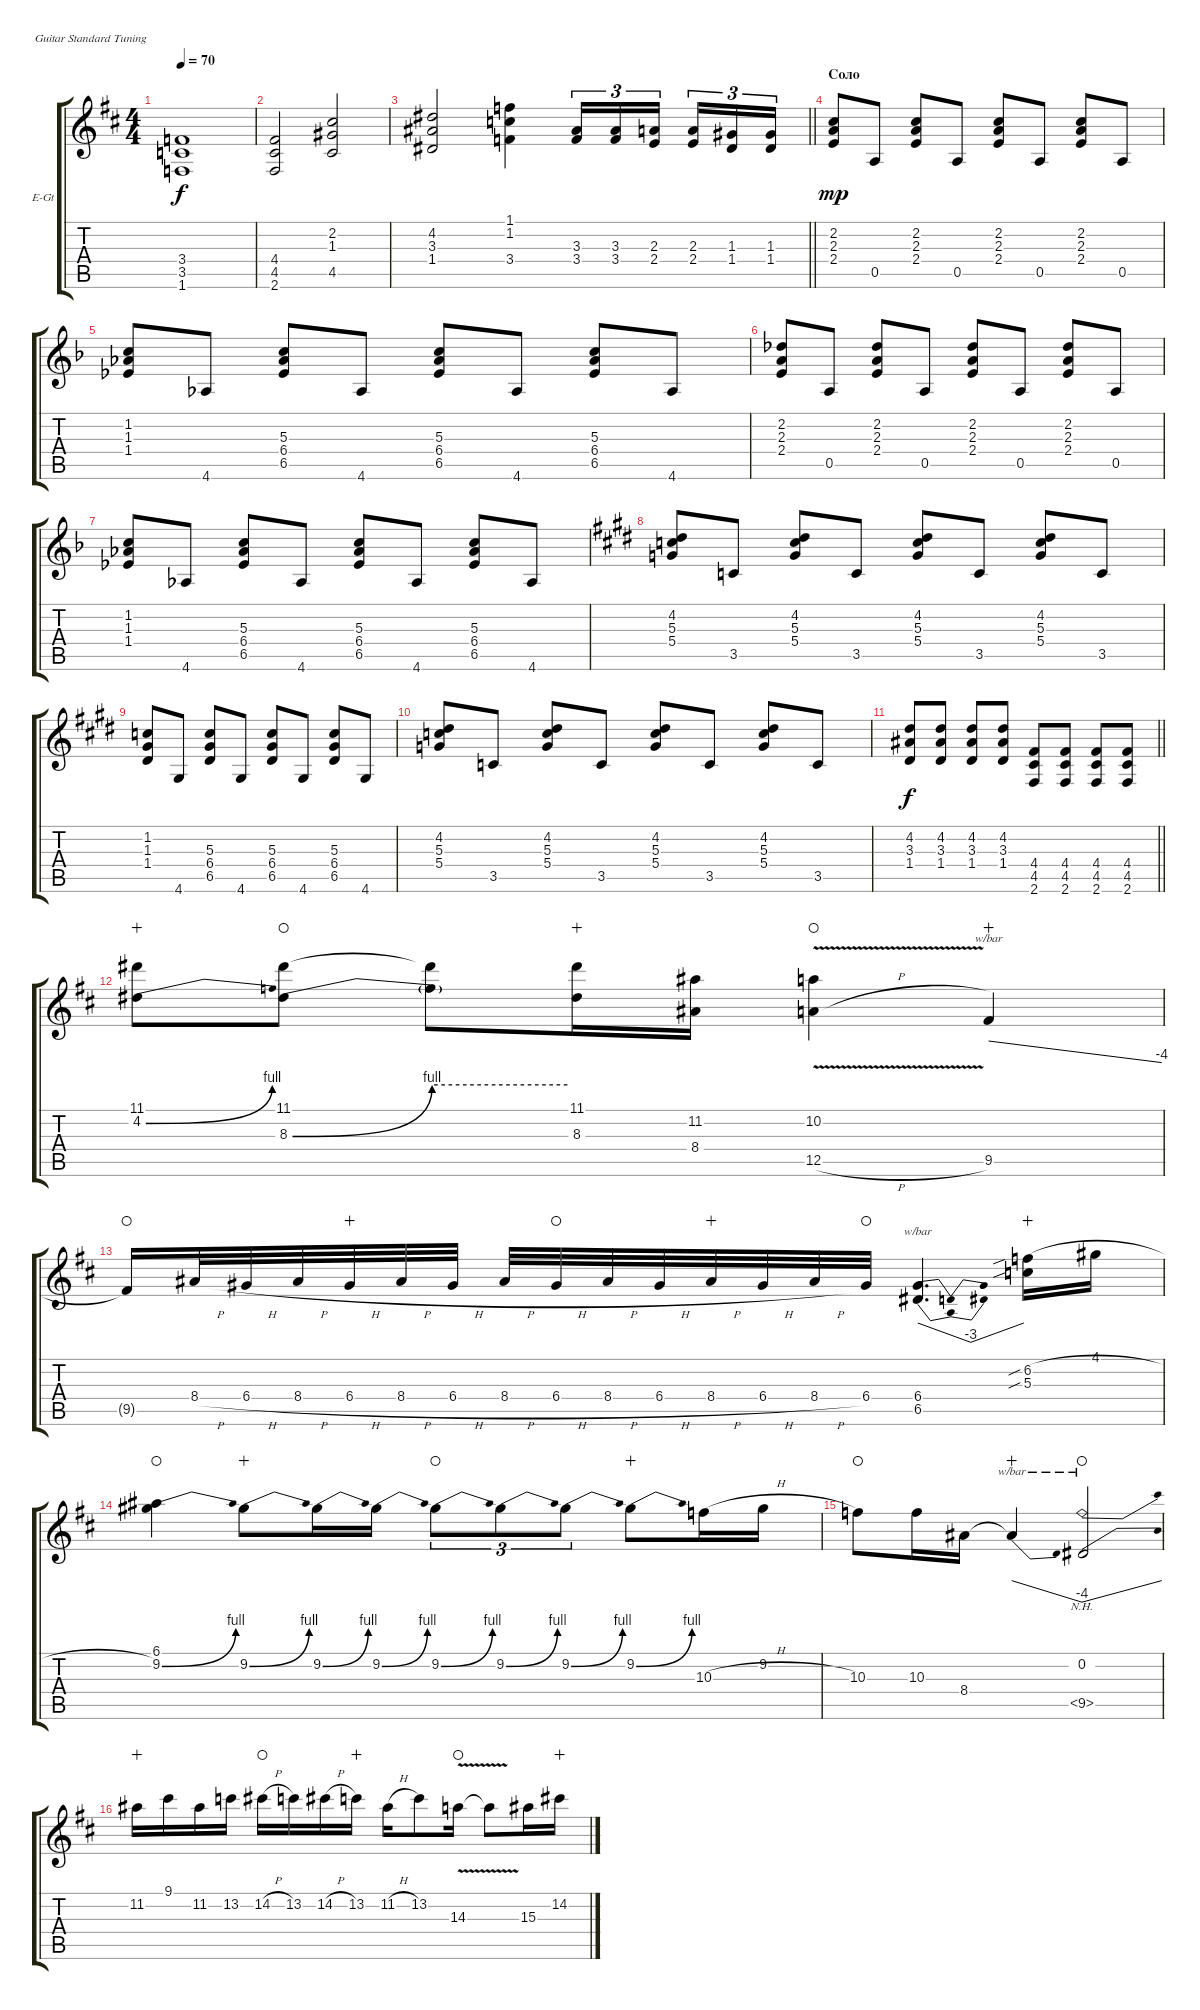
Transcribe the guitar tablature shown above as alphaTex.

\bracketExtendMode groupsimilarinstruments
\firstSystemTrackNameOrientation horizontal
\otherSystemsTrackNameOrientation horizontal
\track ("Андрей Голованов" "E-Gt") {instrument overdrivenguitar}
\staff {score tabs}
\tuning (E4 B3 G3 D3 A2 E2)
\ts (4 4)
\tempo 70
\clef g2
\scale
0.333333
\ks bminor
(3.4 3.5 1.6).1{dy f} |
\scale
0.333333 (4.4 4.5 2.6).2 (2.2 1.3 4.5).2 |
\scale
0.253112
\barLineRight lightlight
(4.2 3.3 1.4).2 (1.1 1.2 3.4).4 (3.3 3.4).16{tu (3 2)} (3.3 3.4).16{tu (3 2)} (2.3 2.4).16{tu (3 2)} (2.3 2.4).16{tu (3 2)} (1.3 1.4).16{tu (3 2)} (1.3 1.4).16{tu (3 2)} |
\section ("" "Соло")
\scale
0.253112 (2.2 2.3 2.4).8{dy mp} 0.5.8 (2.2 2.3 2.4).8 0.5.8 (2.2 2.3 2.4).8 0.5.8 (2.2 2.3 2.4).8 0.5.8 |
\scale
0.493776
\ks dminor
(1.2 1.3 1.4).8 4.6.8 (5.3 6.4 6.5).8 4.6.8 (5.3 6.4 6.5).8 4.6.8 (5.3 6.4 6.5).8 4.6.8 |
\scale
0.239216 (2.2 2.3 2.4).8 0.5.8 (2.2 2.3 2.4).8 0.5.8 (2.2 2.3 2.4).8 0.5.8 (2.2 2.3 2.4).8 0.5.8 |
\scale
0.239216 (1.2 1.3 1.4).8 4.6.8 (5.3 6.4 6.5).8 4.6.8 (5.3 6.4 6.5).8 4.6.8 (5.3 6.4 6.5).8 4.6.8 |
\scale
0.521569
\ks c#minor
(4.2 5.3 5.4).8 3.5.8 (4.2 5.3 5.4).8 3.5.8 (4.2 5.3 5.4).8 3.5.8 (4.2 5.3 5.4).8 3.5.8 |
\scale
0.333333 (1.2 1.3 1.4).8 4.6.8 (5.3 6.4 6.5).8 4.6.8 (5.3 6.4 6.5).8 4.6.8 (5.3 6.4 6.5).8 4.6.8 |
\scale
0.333333 (4.2 5.3 5.4).8 3.5.8 (4.2 5.3 5.4).8 3.5.8 (4.2 5.3 5.4).8 3.5.8 (4.2 5.3 5.4).8 3.5.8 |
\scale
0.333333
\barLineRight lightlight
(4.2 3.3 1.4).8{dy f} (4.2 3.3 1.4).8 (4.2 3.3 1.4).8 (4.2 3.3 1.4).8 (4.4 4.5 2.6).8 (4.4 4.5 2.6).8 (4.4 4.5 2.6).8 (4.4 4.5 2.6).8 |
\scale
0.497942
\ks bminor
(11.1 4.2{be (bend 0 0 60 4)}).8{wahc} (11.1 8.3{be (bend 0 0 60 4)}).8{waho} (11.1{t} 8.3{be (hold 0 4 60 4) t}).8 (11.1 8.3).16{wahc} (11.2 8.4).16 (10.2 12.5{v h}).4{waho} 9.5.4{tbe (dive default 0 0 60 -16) wahc} |
\scale
0.251029 9.5{t}.16{waho} 8.4{h}.32 6.4{h}.32 8.4{h}.32 6.4{h}.32{wahc} 8.4{h}.32 6.4{h}.32 8.4{h}.32 6.4{h}.32{waho} 8.4{h}.32 6.4{h}.32 8.4{h}.32{wahc} 6.4{h}.32 8.4{h}.32 6.4.32{waho} (6.4 6.5).4{d tbe (dip default 0 0 30 -12 60 0)} (6.2{sib h} 5.3{sib}).16{wahc} 4.1.16 |
\scale
0.251029 (6.1 9.2{be (bend 0 0 60 4)}).4{waho} 9.2{be (bend 0 0 60 4)}.8{wahc} 9.2{be (bend 0 0 60 4)}.16 9.2{be (bend 0 0 60 4)}.16 9.2{be (bend 0 0 60 4)}.8{tu (3 2) waho} 9.2{be (bend 0 0 60 4)}.8{tu (3 2)} 9.2{be (bend 0 0 60 4)}.8{tu (3 2)} 9.2{be (bend 0 0 60 4)}.8{wahc} 10.3{h}.16 9.2.16 |
\scale
0.333333 10.3.8{waho} 10.3.16 8.4.16 8.4{t}.4{tbe (dive default 0 0 60 -16) wahc} (0.2 9.5{nh}).2{tbe (dive default 0 -16 60 0) waho} |
\scale
0.333333 11.2.16{wahc} 9.1.16 11.2.16 13.2.16 14.2{h}.16{waho} 13.2.16 14.2{h}.16 13.2.16{wahc} 11.2{h}.16 13.2.8 14.3{v}.16{waho} 14.3{v t}.8 15.3.16 14.2.16{wahc}
